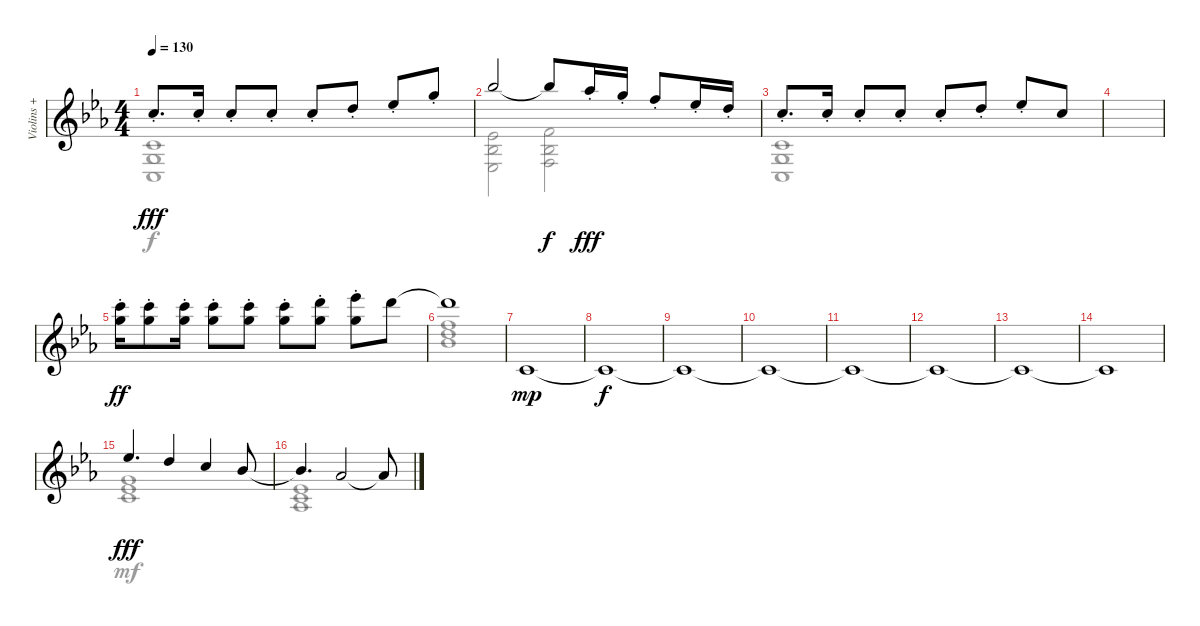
\track ("Violins + Violas" "Violins + ") {instrument stringensemble1}
\staff {score}
\tuning (E4 B3 G3 D3 A2 E2) {hide}
\voice
\ts (4 4)
\tempo 130
\clef g2
\ks cminor
8.1{st}.8{d dy fff} 8.1{st}.16 8.1{st}.8 8.1{st}.8 8.1{st}.8 10.1{st}.8 11.1{st}.8 15.1{st}.8 |
18.1.2 18.1{t}.8{dy f} 16.1{st}.16{dy fff} 15.1{st}.16 13.1{st}.8 11.1{st}.16 10.1{st}.16 |
8.1{st}.8{d} 8.1{st}.16 8.1{st}.8 8.1{st}.8 8.1{st}.8 10.1{st}.8 11.1{st}.8 8.1.8 |
|
(20.1{st} 20.2{st}).16{dy ff} (20.1{st} 20.2{st}).8 (20.1{st} 20.2{st}).16 (20.1{st} 20.2{st}).8 (20.1{st} 20.2{st}).8 (20.1{st} 20.2{st}).8 (22.1{st} 20.2{st}).8 (23.1{st} 20.2{st}).8 22.1.8 |
22.1{t}.1 |
1.2.1{dy mp} |
1.2{t}.1{dy f} |
1.2{t}.1 |
1.2{t}.1 |
1.2{t}.1 |
1.2{t}.1 |
1.2{t}.1 |
1.2{t}.1 |
11.1.4{d dy fff} 10.1.4 8.1.4 6.1.8 |
6.1{t}.4{d} 4.1.2 4.1{t}.8
\voice
\clef g2
\ottava regular
\simile none
\ks cminor
(1.2 0.3 3.5).1{dy f} |
(4.2 3.3 1.4).2 (1.1 3.3 3.4).2 |
(1.2 0.3 3.5).1 |
|
|
(10.1 11.2 22.3).1 |
|
|
|
|
|
|
|
|
(3.1 1.2 8.3).1{dy mf} |
(1.2 8.3 6.4).1
